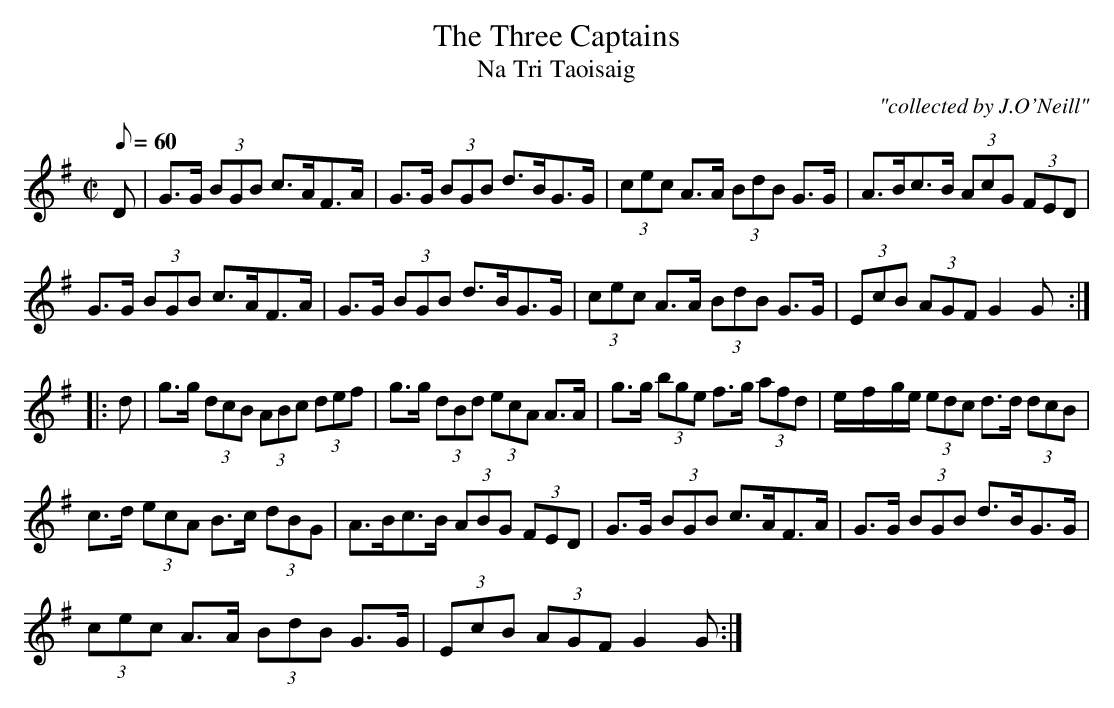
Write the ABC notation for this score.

X:1
T: Three Captains, The
T: Na Tri Taoisaig
C: "collected by J.O'Neill"
M: C|
L: 1/8
Q: 60
K: G
D|G>G (3BGB c>AF>A|G>G (3BGB d>BG>G|(3cec A>A (3BdB G>G|A>Bc>B (3AcG (3FED|
G>G (3BGB c>AF>A|G>G (3BGB d>BG>G|(3cec A>A (3BdB G>G|(3EcB (3AGF G2 G:|
|:d|g>g (3dcB (3ABc (3def|g>g (3dBd (3ecA A>A|g>g (3bge f>g (3afd|e/-f/-g/e/ (3edc d>d (3dcB|
c>d (3ecA B>c (3dBG|A>Bc>B (3ABG (3FED|G>G (3BGB c>AF>A|G>G (3BGB d>BG>G|
(3cec A>A (3BdB G>G|(3EcB (3AGF G2 G:|
